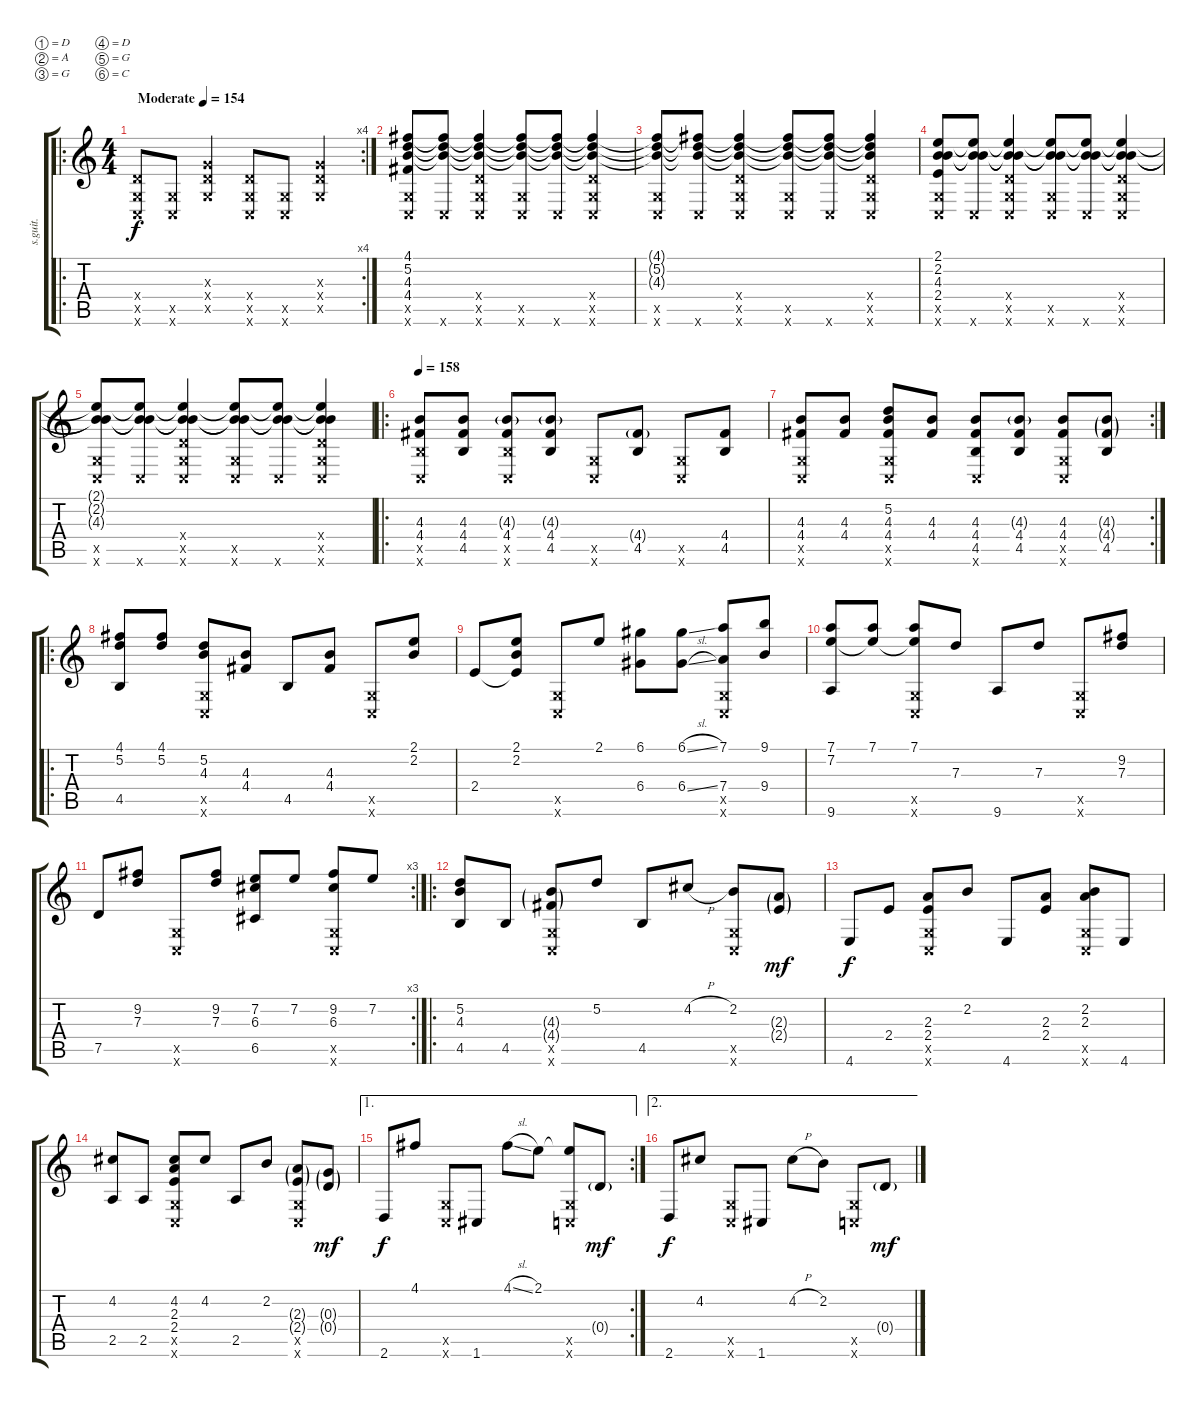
\defaultSystemsLayout 4
\bracketExtendMode groupsimilarinstruments
\otherSystemsTrackNameOrientation horizontal
\track ("Track 1" "s.guit.") {instrument acousticguitarsteel}
\staff {score tabs}
\tuning (D4 A3 G3 D3 G2 C2)
\ro
\rc 4
\ts (4 4)
\beaming (8 2 2 2 2)
\tempo (154 "Moderate")
\clef g2
\scale
1.16284
\ks c
(0.4{x} 0.5{x} 0.6{x}).8{dy f instrument acousticguitarsteel beam Up} (0.5{x} 0.6{x}).8{beam Up} (0.3{x} 0.4{x} 0.5{x}).4{beam Up} (0.4{x} 0.5{x} 0.6{x}).8{beam Up} (0.5{x} 0.6{x}).8{beam Up} (0.3{x} 0.4{x} 0.5{x}).4{beam Up} |
\scale
0.914632 (4.1{acc #} 5.2 4.3 4.4{acc #} 0.5{x} 0.6{x}).8{beam Up} (0.6{x} 4.1{t acc #} 5.2{t} 4.3{t}).8{beam Up} (0.4{x} 0.5{x} 0.6{x} 4.1{t acc #} 5.2{t} 4.3{t}).4{beam Up} (0.5{x} 0.6{x} 4.1{t acc #} 5.2{t} 4.3{t}).8{beam Up} (0.6{x} 4.1{t acc #} 5.2{t} 4.3{t}).8{beam Up} (0.4{x} 0.5{x} 0.6{x} 4.1{t acc #} 5.2{t} 4.3{t}).4{beam Up} |
\scale
0.922526 (0.5{x} 0.6{x} 4.1{t acc #} 5.2{t} 4.3{t}).8{beam Up} (0.6{x} 4.1{t acc #} 5.2{t} 4.3{t}).8{beam Up} (0.4{x} 0.5{x} 0.6{x} 4.1{t acc #} 5.2{t} 4.3{t}).4{beam Up} (0.5{x} 0.6{x} 4.1{t acc #} 5.2{t} 4.3{t}).8{beam Up} (0.6{x} 4.1{t acc #} 5.2{t} 4.3{t}).8{beam Up} (4.1{t acc #} 5.2{t} 4.3{t} 0.4{x} 0.5{x} 0.6{x}).4{beam Up} |
\scale
1.05584 (2.1 2.2 4.3 2.4 0.5{x} 0.6{x}).8{beam Up} (0.6{x} 2.1{t} 2.2{t} 4.3{t}).8{beam Up} (0.4{x} 0.5{x} 0.6{x} 2.1{t} 2.2{t} 4.3{t}).4{beam Up} (0.5{x} 0.6{x} 2.1{t} 2.2{t} 4.3{t}).8{beam Up} (0.6{x} 2.1{t} 2.2{t} 4.3{t}).8{beam Up} (0.4{x} 0.5{x} 0.6{x} 2.1{t} 2.2{t} 4.3{t}).4{beam Up} |
\scale
0.964737 (0.5{x} 0.6{x} 2.1{t} 2.2{t} 4.3{t}).8{beam Up} (0.6{x} 2.1{t} 2.2{t} 4.3{t}).8{beam Up} (0.4{x} 0.5{x} 0.6{x} 2.1{t} 2.2{t} 4.3{t}).4{beam Up} (0.5{x} 0.6{x} 2.1{t} 2.2{t} 4.3{t}).8{beam Up} (0.6{x} 2.1{t} 2.2{t} 4.3{t}).8{beam Up} (2.1{t} 2.2{t} 4.3{t} 0.4{x} 0.5{x} 0.6{x}).4{beam Up} |
\ro
\tempo 158
\scale
0.979421 (4.3 4.4{acc #} 4.5{x} 0.6{x}).8{beam Up} (4.3 4.4{acc #} 4.5).8{beam Up} (4.3{g} 4.4{acc #} 4.5{x} 0.6{x}).8{beam Up} (4.3{g} 4.4{acc #} 4.5).8{beam Up} (0.5{x} 0.6{x}).8{beam Up} (4.4{g acc #} 4.5).8{beam Up} (0.5{x} 0.6{x}).8{beam Up} (4.4{acc #} 4.5).8{beam Up} |
\rc 2
\scale
1.06311 (4.3 4.4{acc #} 0.5{x} 0.6{x}).8{beam Up} (4.3 4.4{acc #}).8{beam Up} (5.2 4.3 4.4{acc #} 0.5{x} 0.6{x}).8{beam Up} (4.3 4.4{acc #}).8{beam Up} (4.3 4.4{acc #} 4.5 0.6{x}).8{beam Up} (4.3{g} 4.4{acc #} 4.5).8{beam Up} (4.3 4.4{acc #} 0.5{x} 0.6{x}).8{beam Up} (4.3{g} 4.4{g acc #} 4.5).8{beam Up} |
\ro
\scale
0.97579 (4.1{acc #} 5.2 4.5).8{beam Up} (4.1{acc #} 5.2).8{beam Up} (5.2 4.3 0.5{x} 0.6{x}).8{beam Up} (4.3 4.4{acc #}).8{beam Up} 4.5.8{beam Up} (4.3 4.4{acc #}).8{beam Up} (0.5{x} 0.6{x}).8{beam Up} (2.1 2.2).8{beam Up} |
\scale
0.961105 2.4.8{beam Up} (2.1 2.2 2.4{t}).8{beam Up} (0.5{x} 0.6{x}).8{beam Up} 2.1.8{beam Up} (6.1{acc #} 6.4{acc #}).8{beam Down} (6.1{sl acc #} 6.4{sl acc #}).8{beam Down} (7.1 7.4 0.5{x} 0.6{x}).8{beam Up} (9.1 9.4).8{beam Up} |
\scale
1.04432 (7.1 7.2 9.6).8{beam Up} (7.1 7.2{t}).8{beam Up} (7.1 7.2{t} 0.5{x} 0.6{x}).8{beam Up} 7.3.8{beam Up} 9.6.8{beam Up} 7.3.8{beam Up} (0.5{x} 0.6{x}).8{beam Up} (9.2{acc #} 7.3).8{beam Up} |
\rc 3
\scale
0.98779 7.5.8{beam Up} (9.2{acc #} 7.3).8{beam Up} (0.5{x} 0.6{x}).8{beam Up} (9.2{acc #} 7.3).8{beam Up} (7.2 6.3{acc #} 6.5{acc #}).8{beam Up} 7.2.8{beam Up} (9.2{acc #} 6.3{acc #} 0.5{x} 0.6{x}).8{beam Up} 7.2.8{beam Up} |
\ro
\scale
0.967895 (5.2 4.3 4.5).8{beam Up} 4.5.8{beam Up} (4.3{g} 4.4{g acc #} 0.5{x} 0.6{x}).8{beam Up} 5.2.8{beam Up} 4.5.8{beam Up} 4.2{h acc #}.8{beam Up} (2.2 0.5{x} 0.6{x}).8{beam Up} (2.3{g} 2.4{g}).8{dy mf beam Up} |
\scale
1.05711 4.6.8{dy f beam Up} 2.4.8{beam Up} (2.3 2.4 0.5{x} 0.6{x}).8{beam Up} 2.2.8{beam Up} 4.6.8{beam Up} (2.3 2.4).8{beam Up} (2.2 2.3 0.5{x} 0.6{x}).8{beam Up} 4.6.8{beam Up} |
\scale
0.942316 (4.2{acc #} 2.5).8{beam Up} 2.5.8{beam Up} (4.2{acc #} 2.3 2.4 0.5{x} 0.6{x}).8{beam Up} 4.2{acc #}.8{beam Up} 2.5.8{beam Up} 2.2.8{beam Up} (2.3{g} 2.4{g} 0.5{x} 0.6{x}).8{beam Up} (0.3{g} 0.4{g}).8{dy mf beam Up} |
\ae 1
\rc 2
\scale
1.00058 2.6.8{dy f beam Up} 4.1{acc #}.8{beam Up} (0.5{x} 0.6{x}).8{beam Up} 1.6{acc #}.8{beam Up} 4.1{sl acc #}.8{beam Down} 2.1.8{beam Down} (2.1{t} 0.5{x} 0.6{x}).8{beam Up} 0.4{g}.8{dy mf beam Up} |
\ae 2
\scale
1.06074 2.6.8{dy f beam Up} 4.2{acc #}.8{beam Up} (0.5{x} 0.6{x}).8{beam Up} 1.6{acc #}.8{beam Up} 4.2{h acc #}.8{beam Down} 2.2.8{beam Down} (0.5{x} 0.6{x}).8{beam Up} 0.4{g}.8{dy mf beam Up}
